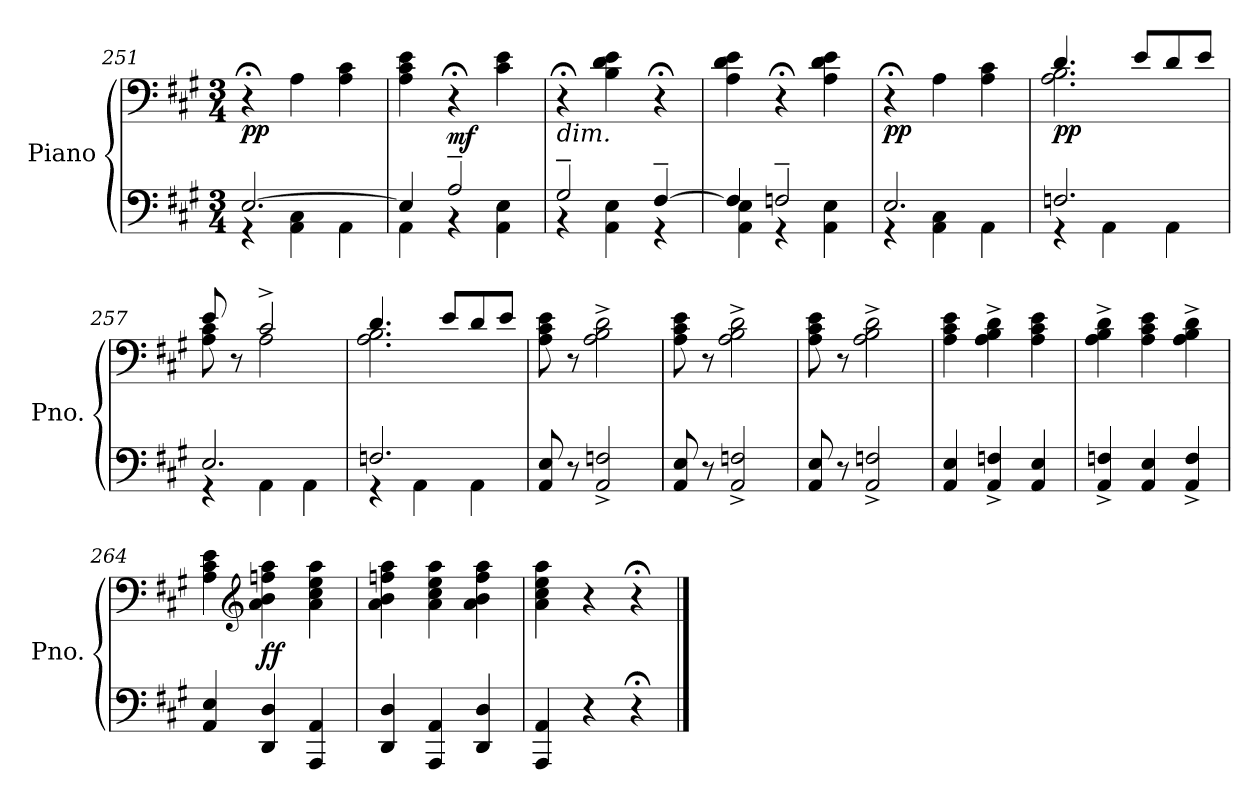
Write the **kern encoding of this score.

**kern	**kern	**dynam
*part1	*part1	*part1
*staff2	*staff1	*staff1/2
*I"Piano	*	*
*I'Pno.	*	*
*clefF4	*clefF4	*
*k[f#c#g#]	*k[f#c#g#]	*
*M3/4	*M3/4	*
=251	=251	=251
*^	*	*
!	!	!	!LO:DY:b
[2.E/	4r	4r;<	pp
.	4AA\ 4C#\	4A\	.
.	4AA\	4A\ 4c#\	.
=252	=252	=252	=252
4E/]	4AA\	4A\ 4c#\ 4e\	.
!	!	!	!LO:DY:b
2A~/	4r	4r;<	mf
.	4AA\ 4E\	4c#\ 4e\	.
!!LO:LB:g=z
=253	=253	=253	=253
!	!	!LO:TX:b:i:t=dim.	!
2G#~/	4r	4r;<	.
.	4AA\ 4E\	4B\ 4d\ 4e\	.
[4F#~/	4r	4r;<	.
=254	=254	=254	=254
4F#/]	4AA\ 4E\	4A\ 4d\ 4e\	.
2Fn~/	4r	4r;<	.
.	4AA\ 4E\	4A\ 4d\ 4e\	.
=255	=255	=255	=255
!	!	!	!LO:DY:b
2.E/	4r	4r;<	pp
.	4AA\ 4C#\	4A\	.
.	4AA\	4A\ 4c#\	.
=256	=256	=256	=256
*	*	*^	*
!	!	!	!	!LO:DY:b
2.Fn/	4r	4.d/	2.A\ 2.B\	pp
.	4AA\	.	.	.
.	.	8e/L	.	.
.	4AA\	8d/	.	.
.	.	8e/J	.	.
=257	=257	=257	=257	=257
2.E/	4r	8e/	8A\ 8c#\	.
.	.	8r	8ryy	.
.	4AA\	2c#^/	2A\	.
.	4AA\	.	.	.
!!LO:LB:g=z	!!
=258	=258	=258	=258	=258
2.Fn/	4r	4.d/	2.A\ 2.B\	.
.	4AA\	.	.	.
.	.	8e/L	.	.
.	4AA\	8d/	.	.
.	.	8e/J	.	.
*v	*v	*	*	*
*	*v	*v	*
=259	=259	=259
8AA/ 8E/	8A\ 8c#\ 8e\	.
8r	8r	.
2AA/^ 2Fn/^	2A\^ 2B\^ 2d\^	.
=260	=260	=260
8AA/ 8E/	8A\ 8c#\ 8e\	.
8r	8r	.
2AA/^ 2Fn/^	2A\^ 2B\^ 2d\^	.
=261	=261	=261
8AA/ 8E/	8A\ 8c#\ 8e\	.
8r	8r	.
2AA/^ 2Fn/^	2A\^ 2B\^ 2d\^	.
=262	=262	=262
4AA/ 4E/	4A\ 4c#\ 4e\	.
4AA/^ 4Fn/^	4A\^ 4B\^ 4d\^	.
4AA/ 4E/	4A\ 4c#\ 4e\	.
!!LO:LB:g=z
=263	=263	=263
4AA/^ 4Fn/^	4A\^ 4B\^ 4d\^	.
4AA/ 4E/	4A\ 4c#\ 4e\	.
4AA/^ 4F/^	4A\^ 4B\^ 4d\^	.
=264	=264	=264
4AA/ 4E/	4A\ 4c#\ 4e\	.
*	*clefG2	*
!	!	!LO:DY:b
4DD/ 4D/	4a\ 4b\ 4ffn\ 4aa\	ff
4AAA/ 4AA/	4a\ 4cc#\ 4ee\ 4aa\	.
=265	=265	=265
4DD/ 4D/	4a\ 4b\ 4ffn\ 4aa\	.
4AAA/ 4AA/	4a\ 4cc#\ 4ee\ 4aa\	.
4DD/ 4D/	4a\ 4b\ 4ff\ 4aa\	.
=266	=266	=266
4AAA/ 4AA/	4a\ 4cc#\ 4ee\ 4aa\	.
4r	4r	.
4r;<	4r;<	.
==	==	==
*-	*-	*-
